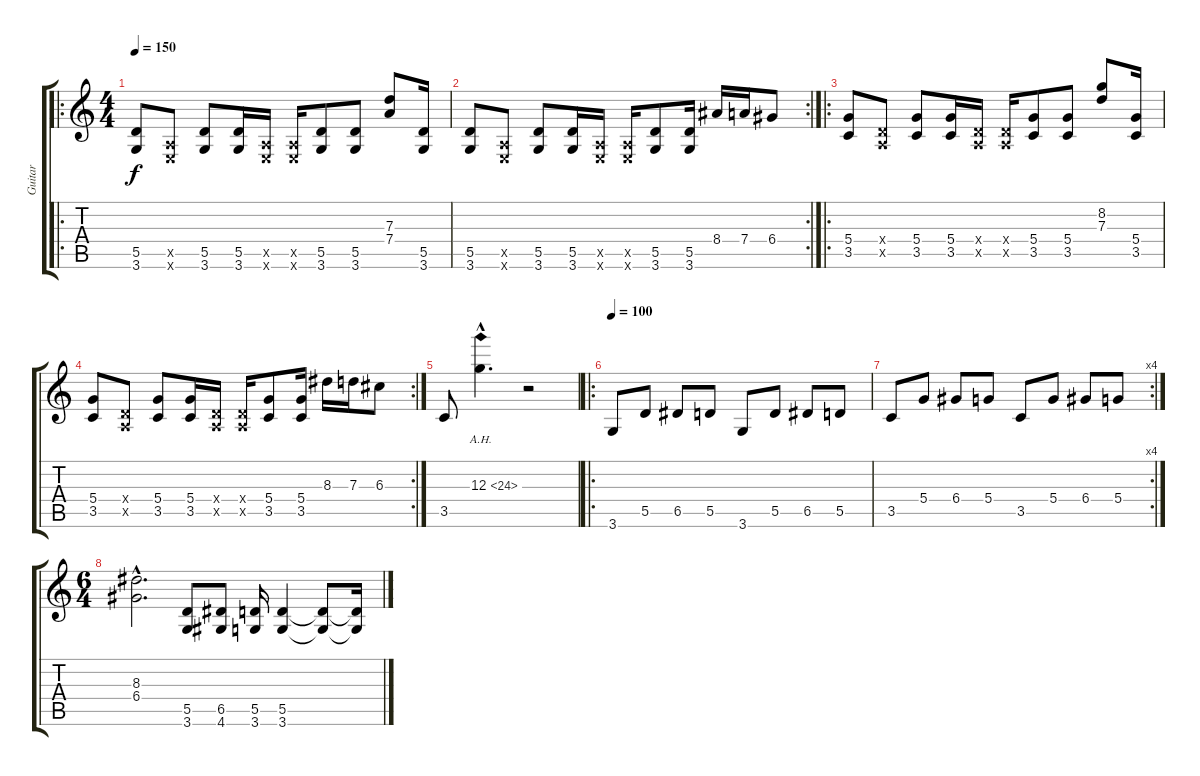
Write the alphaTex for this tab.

\track ("Guitar" "Guitar") {instrument distortionguitar}
\staff {score tabs}
\tuning (E4 B3 G3 D3 A2 E2) {hide}
\ro
\ts (4 4)
\tempo 150
\clef g2
\ks c
(5.5 3.6).8{dy f instrument electricguitarjazz} (0.5{x} 0.6{x}).8 (5.5 3.6).8 (5.5 3.6).16 (0.5{x} 0.6{x}).16 (0.5{x} 0.6{x}).16 (5.5 3.6).8 (5.5 3.6).8 (7.3 7.4).8 (5.5 3.6).16 |
\rc 2
(5.5 3.6).8 (0.5{x} 0.6{x}).8 (5.5 3.6).8 (5.5 3.6).16 (0.5{x} 0.6{x}).16 (0.5{x} 0.6{x}).16 (5.5 3.6).8 (5.5 3.6).16 8.4.16 7.4.16 6.4.8 |
\ro
(5.4 3.5).8 (0.4{x} 0.5{x}).8 (5.4 3.5).8 (5.4 3.5).16 (0.4{x} 0.5{x}).16 (0.4{x} 0.5{x}).16 (5.4 3.5).8 (5.4 3.5).8 (8.2 7.3).8 (5.4 3.5).16 |
\rc 2
(5.4 3.5).8 (0.4{x} 0.5{x}).8 (5.4 3.5).8 (5.4 3.5).16 (0.4{x} 0.5{x}).16 (0.4{x} 0.5{x}).16 (5.4 3.5).8 (5.4 3.5).16 8.3.16 7.3.16 6.3.8 |
3.5.8 12.3{ah 12 hac}.4{d} r.2 |
\ro
\tempo 100
3.6.8{instrument distortionguitar} 5.5.8 6.5.8 5.5.8 3.6.8 5.5.8 6.5.8 5.5.8 |
\rc 4
3.5.8 5.4.8 6.4.8 5.4.8 3.5.8 5.4.8 6.4.8 5.4.8 |
\ts (6 4)
(8.3{hac} 6.4{hac}).2{d} (5.5 3.6).8 (6.5 4.6).8 (5.5 3.6).16 (5.5 3.6).4 (5.5{t} 3.6{t}).8 (5.5{t} 3.6{t}).16
